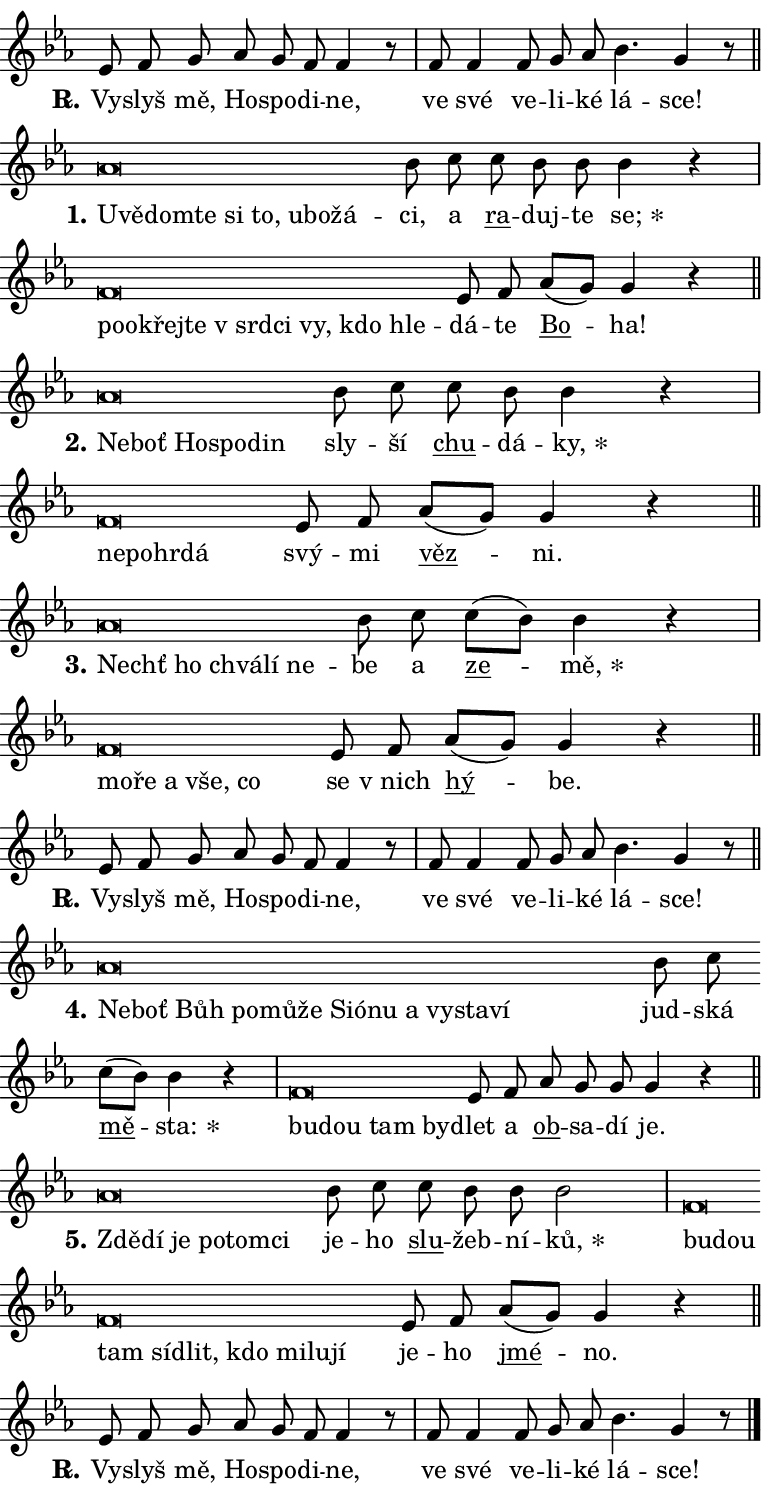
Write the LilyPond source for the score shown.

\version "2.24.0"
\header { tagline = "" }
\paper {
  indent = 0\cm
  top-margin = 0\cm
  right-margin = 0.13\cm % to fit lyric hyphens
  bottom-margin = 0\cm
  left-margin = 0\cm
  paper-width = 13\cm
  page-breaking = #ly:one-page-breaking
  system-system-spacing.basic-distance = #11
  score-system-spacing.basic-distance = #11
  ragged-last = ##f
}


%% Author: Thomas Morley
%% https://lists.gnu.org/archive/html/lilypond-user/2020-05/msg00002.html
#(define (line-position grob)
"Returns position of @var[grob} in current system:
   @code{'start}, if at first time-step
   @code{'end}, if at last time-step
   @code{'middle} otherwise
"
  (let* ((col (ly:item-get-column grob))
         (ln (ly:grob-object col 'left-neighbor))
         (rn (ly:grob-object col 'right-neighbor))
         (col-to-check-left (if (ly:grob? ln) ln col))
         (col-to-check-right (if (ly:grob? rn) rn col))
         (break-dir-left
           (and
             (ly:grob-property col-to-check-left 'non-musical #f)
             (ly:item-break-dir col-to-check-left)))
         (break-dir-right
           (and
             (ly:grob-property col-to-check-right 'non-musical #f)
             (ly:item-break-dir col-to-check-right))))
        (cond ((eqv? 1 break-dir-left) 'start)
              ((eqv? -1 break-dir-right) 'end)
              (else 'middle))))

#(define (tranparent-at-line-position vctor)
  (lambda (grob)
  "Relying on @code{line-position} select the relevant enry from @var{vctor}.
Used to determine transparency,"
    (case (line-position grob)
      ((end) (not (vector-ref vctor 0)))
      ((middle) (not (vector-ref vctor 1)))
      ((start) (not (vector-ref vctor 2))))))

noteHeadBreakVisibility =
#(define-music-function (break-visibility)(vector?)
"Makes @code{NoteHead}s transparent relying on @var{break-visibility}"
#{
  \override NoteHead.transparent =
    #(tranparent-at-line-position break-visibility)
#})

#(define delete-ledgers-for-transparent-note-heads
  (lambda (grob)
    "Reads whether a @code{NoteHead} is transparent.
If so this @code{NoteHead} is removed from @code{'note-heads} from
@var{grob}, which is supposed to be @code{LedgerLineSpanner}.
As a result ledgers are not printed for this @code{NoteHead}"
    (let* ((nhds-array (ly:grob-object grob 'note-heads))
           (nhds-list
             (if (ly:grob-array? nhds-array)
                 (ly:grob-array->list nhds-array)
                 '()))
           ;; Relies on the transparent-property being done before
           ;; Staff.LedgerLineSpanner.after-line-breaking is executed.
           ;; This is fragile ...
           (to-keep
             (remove
               (lambda (nhd)
                 (ly:grob-property nhd 'transparent #f))
               nhds-list)))
      ;; TODO find a better method to iterate over grob-arrays, similiar
      ;; to filter/remove etc for lists
      ;; For now rebuilt from scratch
      (set! (ly:grob-object grob 'note-heads)  '())
      (for-each
        (lambda (nhd)
          (ly:pointer-group-interface::add-grob grob 'note-heads nhd))
        to-keep))))

squashNotes = {
  \override NoteHead.X-extent = #'(-0.2 . 0.2)
  \override NoteHead.Y-extent = #'(-0.75 . 0)
  \override NoteHead.stencil =
    #(lambda (grob)
       (let ((pos (ly:grob-property grob 'staff-position)))
         (begin
           (if (< pos -7) (display "ERROR: Lower brevis then expected\n") (display ""))
           (if (<= pos -6) ly:text-interface::print ly:note-head::print))))
}
unSquashNotes = {
  \revert NoteHead.X-extent
  \revert NoteHead.Y-extent
  \revert NoteHead.stencil
}

hideNotes = \noteHeadBreakVisibility #begin-of-line-visible
unHideNotes = \noteHeadBreakVisibility #all-visible

% work-around for resetting accidentals
% https://lilypond.org/doc/v2.23/Documentation/notation/displaying-rhythms#unmetered-music
cadenzaMeasure = {
  \cadenzaOff
  \partial 1024 s1024
  \cadenzaOn
}

#(define-markup-command (accent layout props text) (markup?)
  "Underline accented syllable"
  (interpret-markup layout props
    #{\markup \override #'(offset . 4.3) \underline { #text }#}))

responsum = \markup \concat {
  "R" \hspace #-1.05 \path #0.1 #'((moveto 0 0.07) (lineto 0.9 0.8)) \hspace #0.05 "."
}

spaceSize = #0.6828661417322834 % exact space size for TeX Gyre Schola

\layout {
  \context {
    \Staff
    \remove "Time_signature_engraver"
    \override LedgerLineSpanner.after-line-breaking = #delete-ledgers-for-transparent-note-heads
  }
  \context {
    \Lyrics {
      \override LyricSpace.minimum-distance = \spaceSize
      \override LyricText.font-name = #"TeX Gyre Schola"
      \override LyricText.font-size = 1
      \override StanzaNumber.font-name = #"TeX Gyre Schola Bold"
      \override StanzaNumber.font-size = 1
    }
  }
  \context {
    \Score 
    \override NoteHead.text =
      #(lambda (grob) 
        (let ((pos (ly:grob-property grob 'staff-position)))
          #{\markup {
            \combine
              \halign #-0.55 \raise #(if (= pos -6) 0 0.5) \override #'(thickness . 2) \draw-line #'(3.2 . 0)
              \musicglyph "noteheads.sM1"
          }#}))
  }
}

% magnetic-lyrics.ily
%
%   written by
%     Jean Abou Samra <jean@abou-samra.fr>
%     Werner Lemberg <wl@gnu.org>
%
%   adapted by
%     Jiri Hon <jiri.hon@gmail.com>
%
% Version 2022-Apr-15

% https://www.mail-archive.com/lilypond-user@gnu.org/msg149350.html

#(define (Left_hyphen_pointer_engraver context)
   "Collect syllable-hyphen-syllable occurrences in lyrics and store
them in properties.  This engraver only looks to the left.  For
example, if the lyrics input is @code{foo -- bar}, it does the
following.

@itemize @bullet
@item
Set the @code{text} property of the @code{LyricHyphen} grob between
@q{foo} and @q{bar} to @code{foo}.

@item
Set the @code{left-hyphen} property of the @code{LyricText} grob with
text @q{foo} to the @code{LyricHyphen} grob between @q{foo} and
@q{bar}.
@end itemize

Use this auxiliary engraver in combination with the
@code{lyric-@/text::@/apply-@/magnetic-@/offset!} hook."
   (let ((hyphen #f)
         (text #f))
     (make-engraver
      (acknowledgers
       ((lyric-syllable-interface engraver grob source-engraver)
        (set! text grob)))
      (end-acknowledgers
       ((lyric-hyphen-interface engraver grob source-engraver)
        ;(when (not (grob::has-interface grob 'lyric-space-interface))
          (set! hyphen grob)));)
      ((stop-translation-timestep engraver)
       (when (and text hyphen)
         (ly:grob-set-object! text 'left-hyphen hyphen))
       (set! text #f)
       (set! hyphen #f)))))

#(define (lyric-text::apply-magnetic-offset! grob)
   "If the space between two syllables is less than the value in
property @code{LyricText@/.details@/.squash-threshold}, move the right
syllable to the left so that it gets concatenated with the left
syllable.

Use this function as a hook for
@code{LyricText@/.after-@/line-@/breaking} if the
@code{Left_@/hyphen_@/pointer_@/engraver} is active."
   (let ((hyphen (ly:grob-object grob 'left-hyphen #f)))
     (when hyphen
       (let ((left-text (ly:spanner-bound hyphen LEFT)))
         (when (grob::has-interface left-text 'lyric-syllable-interface)
           (let* ((common (ly:grob-common-refpoint grob left-text X))
                  (this-x-ext (ly:grob-extent grob common X))
                  (left-x-ext
                   (begin
                     ;; Trigger magnetism for left-text.
                     (ly:grob-property left-text 'after-line-breaking)
                     (ly:grob-extent left-text common X)))
                  ;; `delta` is the gap width between two syllables.
                  (delta (- (interval-start this-x-ext)
                            (interval-end left-x-ext)))
                  (details (ly:grob-property grob 'details))
                  (threshold (assoc-get 'squash-threshold details 0.2)))
             (when (< delta threshold)
               (let* (;; We have to manipulate the input text so that
                      ;; ligatures crossing syllable boundaries are not
                      ;; disabled.  For languages based on the Latin
                      ;; script this is essentially a beautification.
                      ;; However, for non-Western scripts it can be a
                      ;; necessity.
                      (lt (ly:grob-property left-text 'text))
                      (rt (ly:grob-property grob 'text))
                      (is-space (grob::has-interface hyphen 'lyric-space-interface))
                      (space (if is-space " " ""))
                      (extra-delta (if is-space spaceSize 0))
                      ;; Append new syllable.
                      (ltrt-space (if (and (string? lt) (string? rt))
                                (string-append lt space rt)
                                (make-concat-markup (list lt space rt))))
                      ;; Right-align `ltrt` to the right side.
                      (ltrt-space-markup (grob-interpret-markup
                               grob
                               (make-translate-markup
                                (cons (interval-length this-x-ext) 0)
                                (make-right-align-markup ltrt-space)))))
                 (begin
                   ;; Don't print `left-text`.
                   (ly:grob-set-property! left-text 'stencil #f)
                   ;; Set text and stencil (which holds all collected
                   ;; syllables so far) and shift it to the left.
                   (ly:grob-set-property! grob 'text ltrt-space)
                   (ly:grob-set-property! grob 'stencil ltrt-space-markup)
                   (ly:grob-translate-axis! grob (- (- delta extra-delta)) X))))))))))


#(define (lyric-hyphen::displace-bounds-first grob)
   ;; Make very sure this callback isn't triggered too early.
   (let ((left (ly:spanner-bound grob LEFT))
         (right (ly:spanner-bound grob RIGHT)))
     (ly:grob-property left 'after-line-breaking)
     (ly:grob-property right 'after-line-breaking)
     (ly:lyric-hyphen::print grob)))

squashThreshold = #0.4

\layout {
  \context {
    \Lyrics
    \consists #Left_hyphen_pointer_engraver
    \override LyricText.after-line-breaking =
      #lyric-text::apply-magnetic-offset!
    \override LyricHyphen.stencil = #lyric-hyphen::displace-bounds-first
    \override LyricText.details.squash-threshold = \squashThreshold
    \override LyricHyphen.minimum-distance = 0
    \override LyricHyphen.minimum-length = \squashThreshold
  }
}

squashText = \override LyricText.details.squash-threshold = 9999
unSquashText = \override LyricText.details.squash-threshold = \squashThreshold

leftText = \override LyricText.self-alignment-X = #LEFT
unLeftText = \revert LyricText.self-alignment-X

starOffset = #(lambda (grob) 
                (let ((x_offset (ly:self-alignment-interface::aligned-on-x-parent grob)))
                  (if (= x_offset 0) 0 (+ x_offset 1.2))))

star = #(define-music-function (syllable)(string?)
"Append star separator at the end of a syllable"
#{
  \once \override LyricText.X-offset = #starOffset
  \lyricmode { \markup {
    #syllable
    \override #'((font-name . "TeX Gyre Schola Bold")) \hspace #0.2 \lower #0.65 \larger "*"
  } }
#})

starAccent = #(define-music-function (syllable)(string?)
"Append star separator at the end of a syllable and make accent"
#{
  \once \override LyricText.X-offset = #starOffset
  \lyricmode { \markup {
    \accent #syllable
    \override #'((font-name . "TeX Gyre Schola Bold")) \hspace #0.2 \lower #0.65 \larger "*"
  } }
#})

breath = #(define-music-function (syllable)(string?)
"Append breathing indicator at the end of a syllable"
#{
  \lyricmode { \markup { #syllable "+" } }
#})

optionalBreath = #(define-music-function (syllable)(string?)
"Append optional breathing indicator at the end of a syllable"
#{
  \lyricmode { \markup { #syllable "(+)" } }
#})


\score {
    <<
        \new Voice = "melody" { \cadenzaOn \key es \major \relative { es'8 f g as g f f4 r8 \cadenzaMeasure \bar "|" f f4 \bar "" f8 g as \bar "" bes4. g4 r8 \cadenzaMeasure \bar "||" \break } }
        \new Lyrics \lyricsto "melody" { \lyricmode { \set stanza = \responsum
Vy -- slyš mě, Ho -- spo -- di -- ne, ve své ve -- li -- ké lá -- sce! } }
    >>
    \layout {}
}

\score {
    <<
        \new Voice = "melody" { \cadenzaOn \key es \major \relative { \squashNotes as'\breve*1/16 \hideNotes \breve*1/16 \bar "" \breve*1/16 \bar "" \breve*1/16 \bar "" \breve*1/16 \bar "" \breve*1/16 \bar "" \breve*1/16 \bar "" \breve*1/16 \breve*1/16 \bar "" \unHideNotes \unSquashNotes bes8 c \bar "" c bes bes bes4 r \cadenzaMeasure \bar "|" \squashNotes f\breve*1/16 \hideNotes \breve*1/16 \bar "" \breve*1/16 \bar "" \breve*1/16 \bar "" \breve*1/16 \bar "" \breve*1/16 \bar "" \breve*1/16 \bar "" \breve*1/16 \breve*1/16 \bar "" \unHideNotes \unSquashNotes es8 f \bar "" as[( g)] g4 r \cadenzaMeasure \bar "||" \break } }
        \new Lyrics \lyricsto "melody" { \lyricmode { \set stanza = "1."
\leftText U -- \squashText vě -- dom -- te si to, u -- bo -- žá -- \unLeftText \unSquashText ci, a \markup \accent ra -- duj -- te \star se; \leftText po -- \squashText o -- křej -- te "v srd" -- ci vy, kdo hle -- \unLeftText \unSquashText dá -- te \markup \accent Bo -- ha! } }
    >>
    \layout {}
}

\score {
    <<
        \new Voice = "melody" { \cadenzaOn \key es \major \relative { \squashNotes as'\breve*1/16 \hideNotes \breve*1/16 \bar "" \breve*1/16 \bar "" \breve*1/16 \breve*1/16 \bar "" \unHideNotes \unSquashNotes bes8 c \bar "" c bes bes4 r \cadenzaMeasure \bar "|" \squashNotes f\breve*1/16 \hideNotes \breve*1/16 \bar "" \breve*1/16 \breve*1/16 \bar "" \unHideNotes \unSquashNotes es8 f \bar "" as[( g)] g4 r \cadenzaMeasure \bar "||" \break } }
        \new Lyrics \lyricsto "melody" { \lyricmode { \set stanza = "2."
\leftText Ne -- \squashText boť Ho -- spo -- din \unLeftText \unSquashText sly -- ší \markup \accent chu -- dá -- \star ky, \leftText ne -- \squashText po -- hr -- dá \unLeftText \unSquashText svý -- mi \markup \accent věz -- ni. } }
    >>
    \layout {}
}

\score {
    <<
        \new Voice = "melody" { \cadenzaOn \key es \major \relative { \squashNotes as'\breve*1/16 \hideNotes \breve*1/16 \bar "" \breve*1/16 \bar "" \breve*1/16 \breve*1/16 \bar "" \unHideNotes \unSquashNotes bes8 c \bar "" c[( bes)] bes4 r \cadenzaMeasure \bar "|" \squashNotes f\breve*1/16 \hideNotes \breve*1/16 \bar "" \breve*1/16 \bar "" \breve*1/16 \breve*1/16 \bar "" \unHideNotes \unSquashNotes es8 f \bar "" as[( g)] g4 r \cadenzaMeasure \bar "||" \break } }
        \new Lyrics \lyricsto "melody" { \lyricmode { \set stanza = "3."
\leftText Nechť \squashText ho chvá -- lí ne -- \unLeftText \unSquashText be a \markup \accent ze -- \star mě, \leftText mo -- \squashText ře a vše, co \unLeftText \unSquashText se "v nich" \markup \accent hý -- be. } }
    >>
    \layout {}
}

\score {
    <<
        \new Voice = "melody" { \cadenzaOn \key es \major \relative { es'8 f g as g f f4 r8 \cadenzaMeasure \bar "|" f f4 \bar "" f8 g as \bar "" bes4. g4 r8 \cadenzaMeasure \bar "||" \break } }
        \new Lyrics \lyricsto "melody" { \lyricmode { \set stanza = \responsum
Vy -- slyš mě, Ho -- spo -- di -- ne, ve své ve -- li -- ké lá -- sce! } }
    >>
    \layout {}
}

\score {
    <<
        \new Voice = "melody" { \cadenzaOn \key es \major \relative { \squashNotes as'\breve*1/16 \hideNotes \breve*1/16 \bar "" \breve*1/16 \bar "" \breve*1/16 \bar "" \breve*1/16 \bar "" \breve*1/16 \bar "" \breve*1/16 \bar "" \breve*1/16 \bar "" \breve*1/16 \bar "" \breve*1/16 \bar "" \breve*1/16 \bar "" \breve*1/16 \breve*1/16 \bar "" \unHideNotes \unSquashNotes bes8 c \bar "" c[( bes)] bes4 r \cadenzaMeasure \bar "|" \squashNotes f\breve*1/16 \hideNotes \breve*1/16 \bar "" \breve*1/16 \breve*1/16 \bar "" \unHideNotes \unSquashNotes es8 f \bar "" as g g g4 r \cadenzaMeasure \bar "||" \break } }
        \new Lyrics \lyricsto "melody" { \lyricmode { \set stanza = "4."
\leftText Ne -- \squashText boť Bůh po -- mů -- že Si -- ó -- nu a vy -- sta -- ví \unLeftText \unSquashText jud -- ská \markup \accent mě -- \star sta: \leftText bu -- \squashText dou tam by -- \unLeftText \unSquashText dlet a \markup \accent ob -- sa -- dí je. } }
    >>
    \layout {}
}

\score {
    <<
        \new Voice = "melody" { \cadenzaOn \key es \major \relative { \squashNotes as'\breve*1/16 \hideNotes \breve*1/16 \bar "" \breve*1/16 \bar "" \breve*1/16 \bar "" \breve*1/16 \breve*1/16 \bar "" \unHideNotes \unSquashNotes bes8 c \bar "" c bes bes bes2 \cadenzaMeasure \bar "|" \squashNotes f\breve*1/16 \hideNotes \breve*1/16 \bar "" \breve*1/16 \bar "" \breve*1/16 \bar "" \breve*1/16 \bar "" \breve*1/16 \bar "" \breve*1/16 \bar "" \breve*1/16 \breve*1/16 \bar "" \unHideNotes \unSquashNotes es8 f \bar "" as[( g)] g4 r \cadenzaMeasure \bar "||" \break } }
        \new Lyrics \lyricsto "melody" { \lyricmode { \set stanza = "5."
\leftText Zdě -- \squashText dí je po -- tom -- ci \unLeftText \unSquashText je -- ho \markup \accent slu -- žeb -- ní -- \star ků, \leftText bu -- \squashText dou tam sí -- dlit, kdo mi -- lu -- jí \unLeftText \unSquashText je -- ho \markup \accent jmé -- no. } }
    >>
    \layout {}
}

\score {
    <<
        \new Voice = "melody" { \cadenzaOn \key es \major \relative { es'8 f g as g f f4 r8 \cadenzaMeasure \bar "|" f f4 \bar "" f8 g as \bar "" bes4. g4 r8 \cadenzaMeasure \bar "||" \break } \bar "|." }
        \new Lyrics \lyricsto "melody" { \lyricmode { \set stanza = \responsum
Vy -- slyš mě, Ho -- spo -- di -- ne, ve své ve -- li -- ké lá -- sce! } }
    >>
    \layout {}
}
